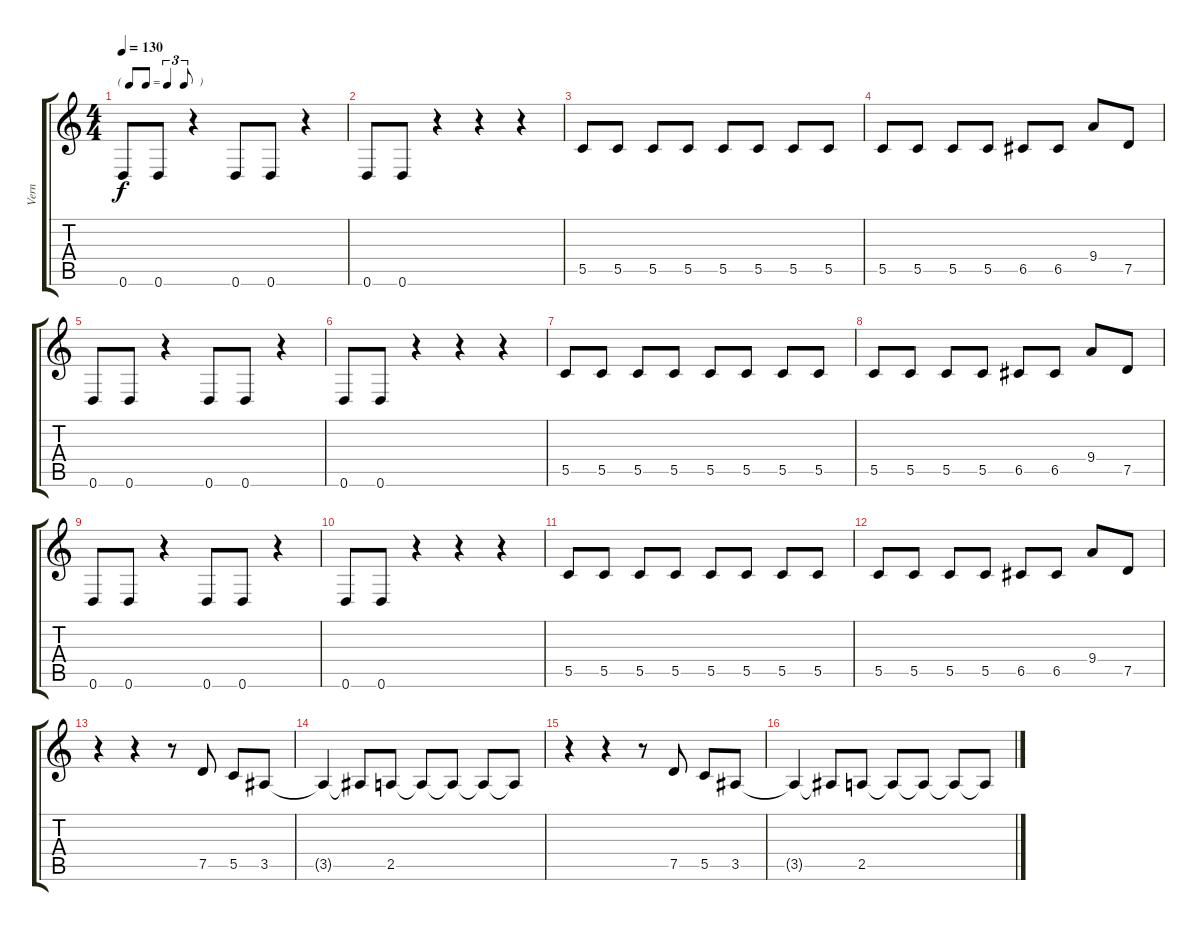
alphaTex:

\track ("Vern" "Vern") {instrument electricbassfinger}
\staff {score tabs}
\tuning (D4 A3 F3 C3 G2 D2) {hide}
\ts (4 4)
\tf triplet8th
\tempo 130
\clef g2
\ks c
0.6.8{dy f instrument electricbassfinger} 0.6.8 r.4 0.6.8 0.6.8 r.4 |
0.6.8 0.6.8 r.4 r.4 r.4 |
5.5.8 5.5.8 5.5.8 5.5.8 5.5.8 5.5.8 5.5.8 5.5.8 |
5.5.8 5.5.8 5.5.8 5.5.8 6.5.8 6.5.8 9.4.8 7.5.8 |
0.6.8 0.6.8 r.4 0.6.8 0.6.8 r.4 |
0.6.8 0.6.8 r.4 r.4 r.4 |
5.5.8 5.5.8 5.5.8 5.5.8 5.5.8 5.5.8 5.5.8 5.5.8 |
5.5.8 5.5.8 5.5.8 5.5.8 6.5.8 6.5.8 9.4.8 7.5.8 |
0.6.8 0.6.8 r.4 0.6.8 0.6.8 r.4 |
0.6.8 0.6.8 r.4 r.4 r.4 |
5.5.8 5.5.8 5.5.8 5.5.8 5.5.8 5.5.8 5.5.8 5.5.8 |
5.5.8 5.5.8 5.5.8 5.5.8 6.5.8 6.5.8 9.4.8 7.5.8 |
r.4 r.4 r.8 7.5.8 5.5.8 3.5.8 |
3.5{t}.4 3.5{t}.8 2.5.8 2.5{t}.8 2.5{t}.8 2.5{t}.8 2.5{t}.8 |
r.4 r.4 r.8 7.5.8 5.5.8 3.5.8 |
3.5{t}.4 3.5{t}.8 2.5.8 2.5{t}.8 2.5{t}.8 2.5{t}.8 2.5{t}.8
